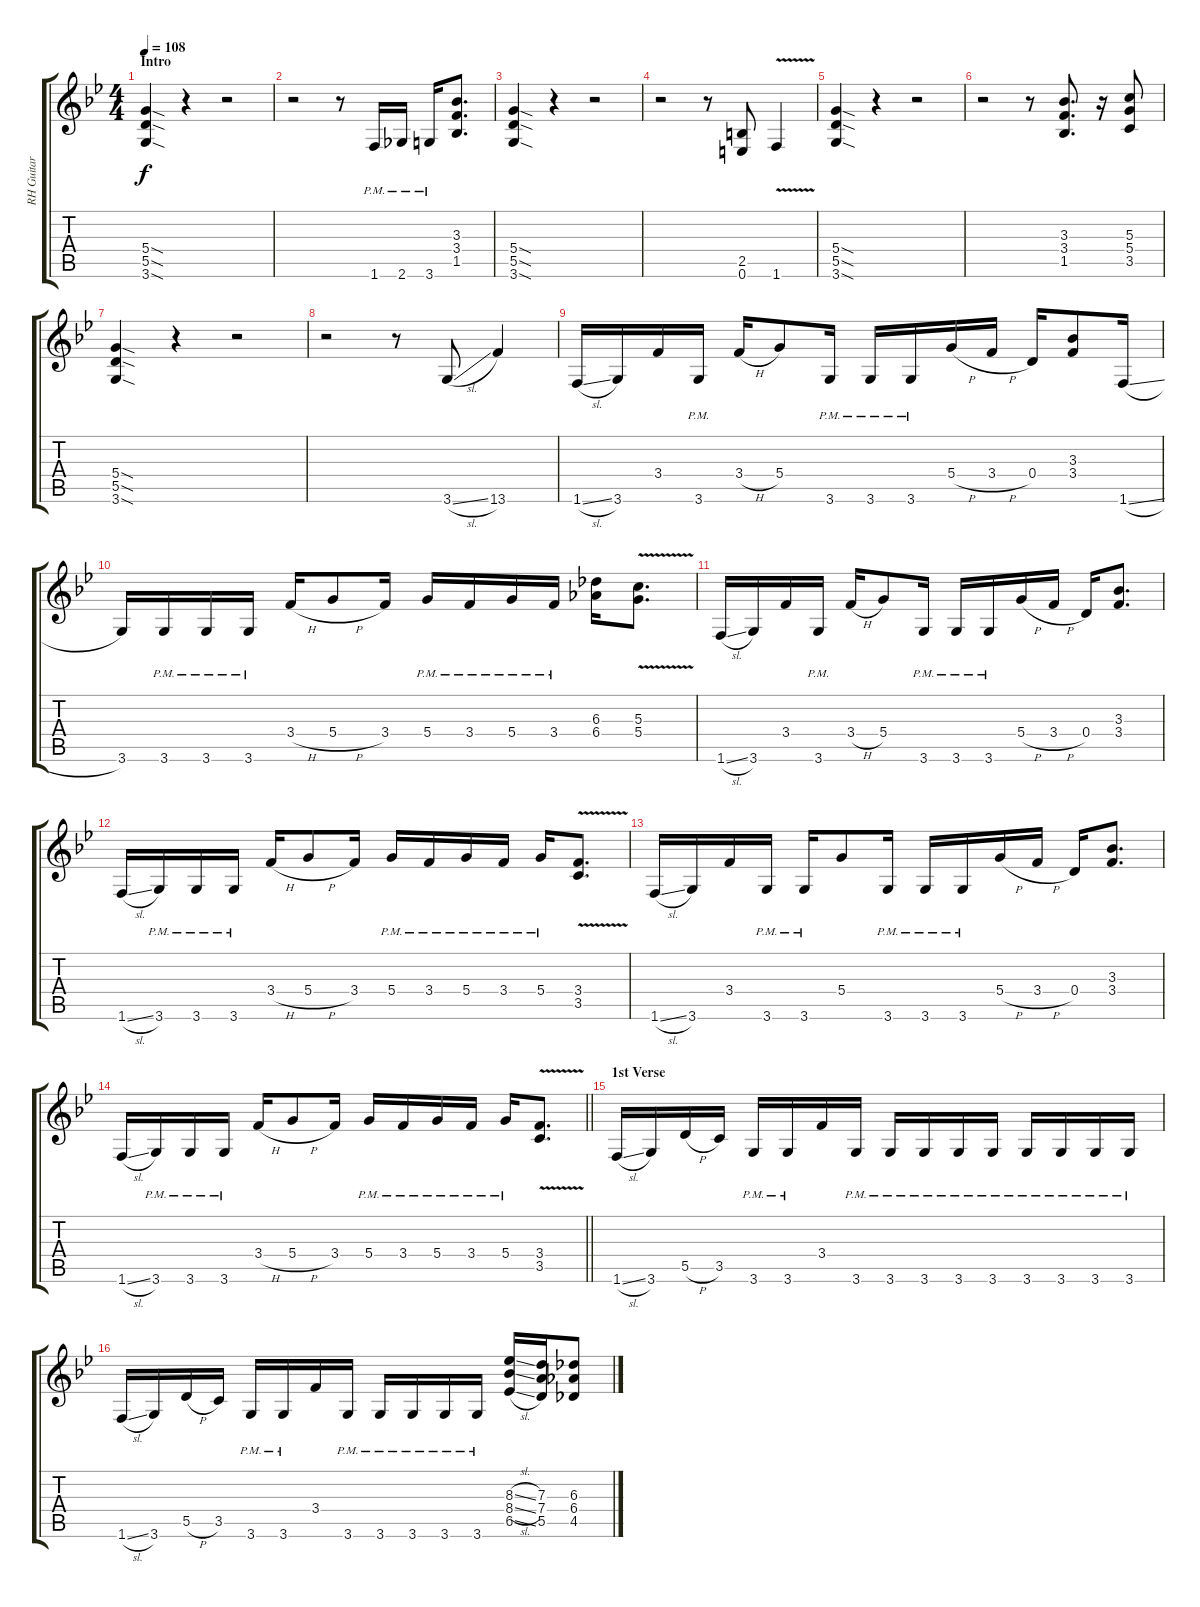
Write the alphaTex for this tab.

\track ("RH Guitar" "RH Guitar") {instrument distortionguitar}
\staff {score tabs}
\tuning (E4 B3 G3 D3 A2 E2) {hide}
\ts (4 4)
\section ("" "Intro")
\tempo 108
\clef g2
\ks gminor
(5.4{sod} 5.5{sod} 3.6{sod}).4{dy f instrument distortionguitar} r.4 r.2 |
r.2 r.8 1.6{pm}.16 2.6{pm}.16 3.6{pm}.16 (3.3 3.4 1.5).8{d} |
(5.4{sod} 5.5{sod} 3.6{sod}).4 r.4 r.2 |
r.2 r.8 (2.5 0.6).8 1.6{v}.4 |
(5.4{sod} 5.5{sod} 3.6{sod}).4 r.4 r.2 |
r.2 r.8 (3.3 3.4 1.5).8{d} r.16 (5.3 5.4 3.5).8 |
(5.4{sod} 5.5{sod} 3.6{sod}).4 r.4 r.2 |
r.2 r.8 3.6{sl}.8 13.6.4 |
1.6{sl}.16 3.6.16 3.4.16 3.6{pm}.16 3.4{h}.16 5.4.8 3.6{pm}.16 3.6{pm}.16 3.6{pm}.16 5.4{h}.16 3.4{h}.16 0.4.16 (3.3 3.4).8 1.6{sl}.16 |
3.6.16 3.6{pm}.16 3.6{pm}.16 3.6{pm}.16 3.4{h}.16 5.4{h}.8 3.4.16 5.4{pm}.16 3.4{pm}.16 5.4{pm}.16 3.4{pm}.16 (6.3 6.4).16 (5.3{v} 5.4{v}).8{d} |
1.6{sl}.16 3.6.16 3.4.16 3.6{pm}.16 3.4{h}.16 5.4.8 3.6{pm}.16 3.6{pm}.16 3.6{pm}.16 5.4{h}.16 3.4{h}.16 0.4.16 (3.3 3.4).8{d} |
1.6{sl}.16 3.6{pm}.16 3.6{pm}.16 3.6{pm}.16 3.4{h}.16 5.4{h}.8 3.4.16 5.4{pm}.16 3.4{pm}.16 5.4{pm}.16 3.4{pm}.16 5.4{pm}.16 (3.4{v} 3.5{v}).8{d} |
1.6{sl}.16 3.6.16 3.4.16 3.6{pm}.16 3.6{pm}.16 5.4.8 3.6{pm}.16 3.6{pm}.16 3.6{pm}.16 5.4{h}.16 3.4{h}.16 0.4.16 (3.3 3.4).8{d} |
\barLineRight lightlight
1.6{sl}.16 3.6{pm}.16 3.6{pm}.16 3.6{pm}.16 3.4{h}.16 5.4{h}.8 3.4.16 5.4{pm}.16 3.4{pm}.16 5.4{pm}.16 3.4{pm}.16 5.4{pm}.16 (3.4{v} 3.5{v}).8{d} |
\section ("" "1st Verse")
1.6{sl}.16 3.6.16 5.5{h}.16 3.5.16 3.6{pm}.16 3.6{pm}.16 3.4.16 3.6{pm}.16 3.6{pm}.16 3.6{pm}.16 3.6{pm}.16 3.6{pm}.16 3.6{pm}.16 3.6{pm}.16 3.6{pm}.16 3.6{pm}.16 |
1.6{sl}.16 3.6.16 5.5{h}.16 3.5.16 3.6{pm}.16 3.6{pm}.16 3.4.16 3.6{pm}.16 3.6{pm}.16 3.6{pm}.16 3.6{pm}.16 3.6{pm}.16 (8.3{sl} 8.4{sl} 6.5{sl}).16 (7.3 7.4 5.5).16 (6.3 6.4 4.5).8
